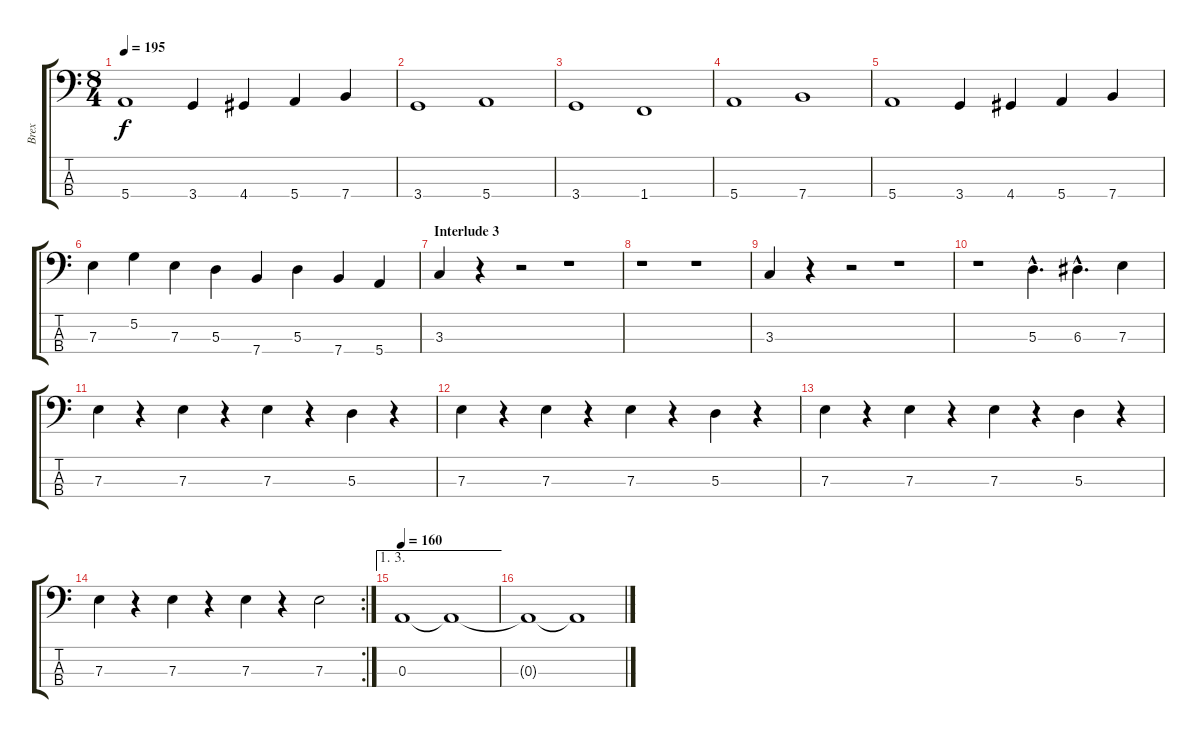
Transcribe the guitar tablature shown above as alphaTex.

\track ("Brex" "Brex") {instrument electricbassfinger}
\staff {score tabs}
\tuning (G2 D2 A1 E1) {hide}
\ts (8 4)
\tempo 195
\clef f4
\ks c
5.4.1{dy f} 3.4.4 4.4.4 5.4.4 7.4.4 |
3.4.1 5.4.1 |
3.4.1 1.4.1 |
5.4.1 7.4.1 |
5.4.1 3.4.4 4.4.4 5.4.4 7.4.4 |
7.3.4 5.2.4 7.3.4 5.3.4 7.4.4 5.3.4 7.4.4 5.4.4 |
\section ("" "Interlude 3")
3.3.4 r.4 r.2 r.1 |
r.1 r.1 |
3.3.4 r.4 r.2 r.1 |
r.1 5.3{hac}.4{d} 6.3{hac}.4{d} 7.3.4 |
7.3.4 r.4 7.3.4 r.4 7.3.4 r.4 5.3.4 r.4 |
7.3.4 r.4 7.3.4 r.4 7.3.4 r.4 5.3.4 r.4 |
7.3.4 r.4 7.3.4 r.4 7.3.4 r.4 5.3.4 r.4 |
\rc 2
7.3.4 r.4 7.3.4 r.4 7.3.4 r.4 7.3.2 |
\ae (1 3)
\tempo 160
0.3.1 0.3{t}.1 |
0.3{t}.1 0.3{t}.1
